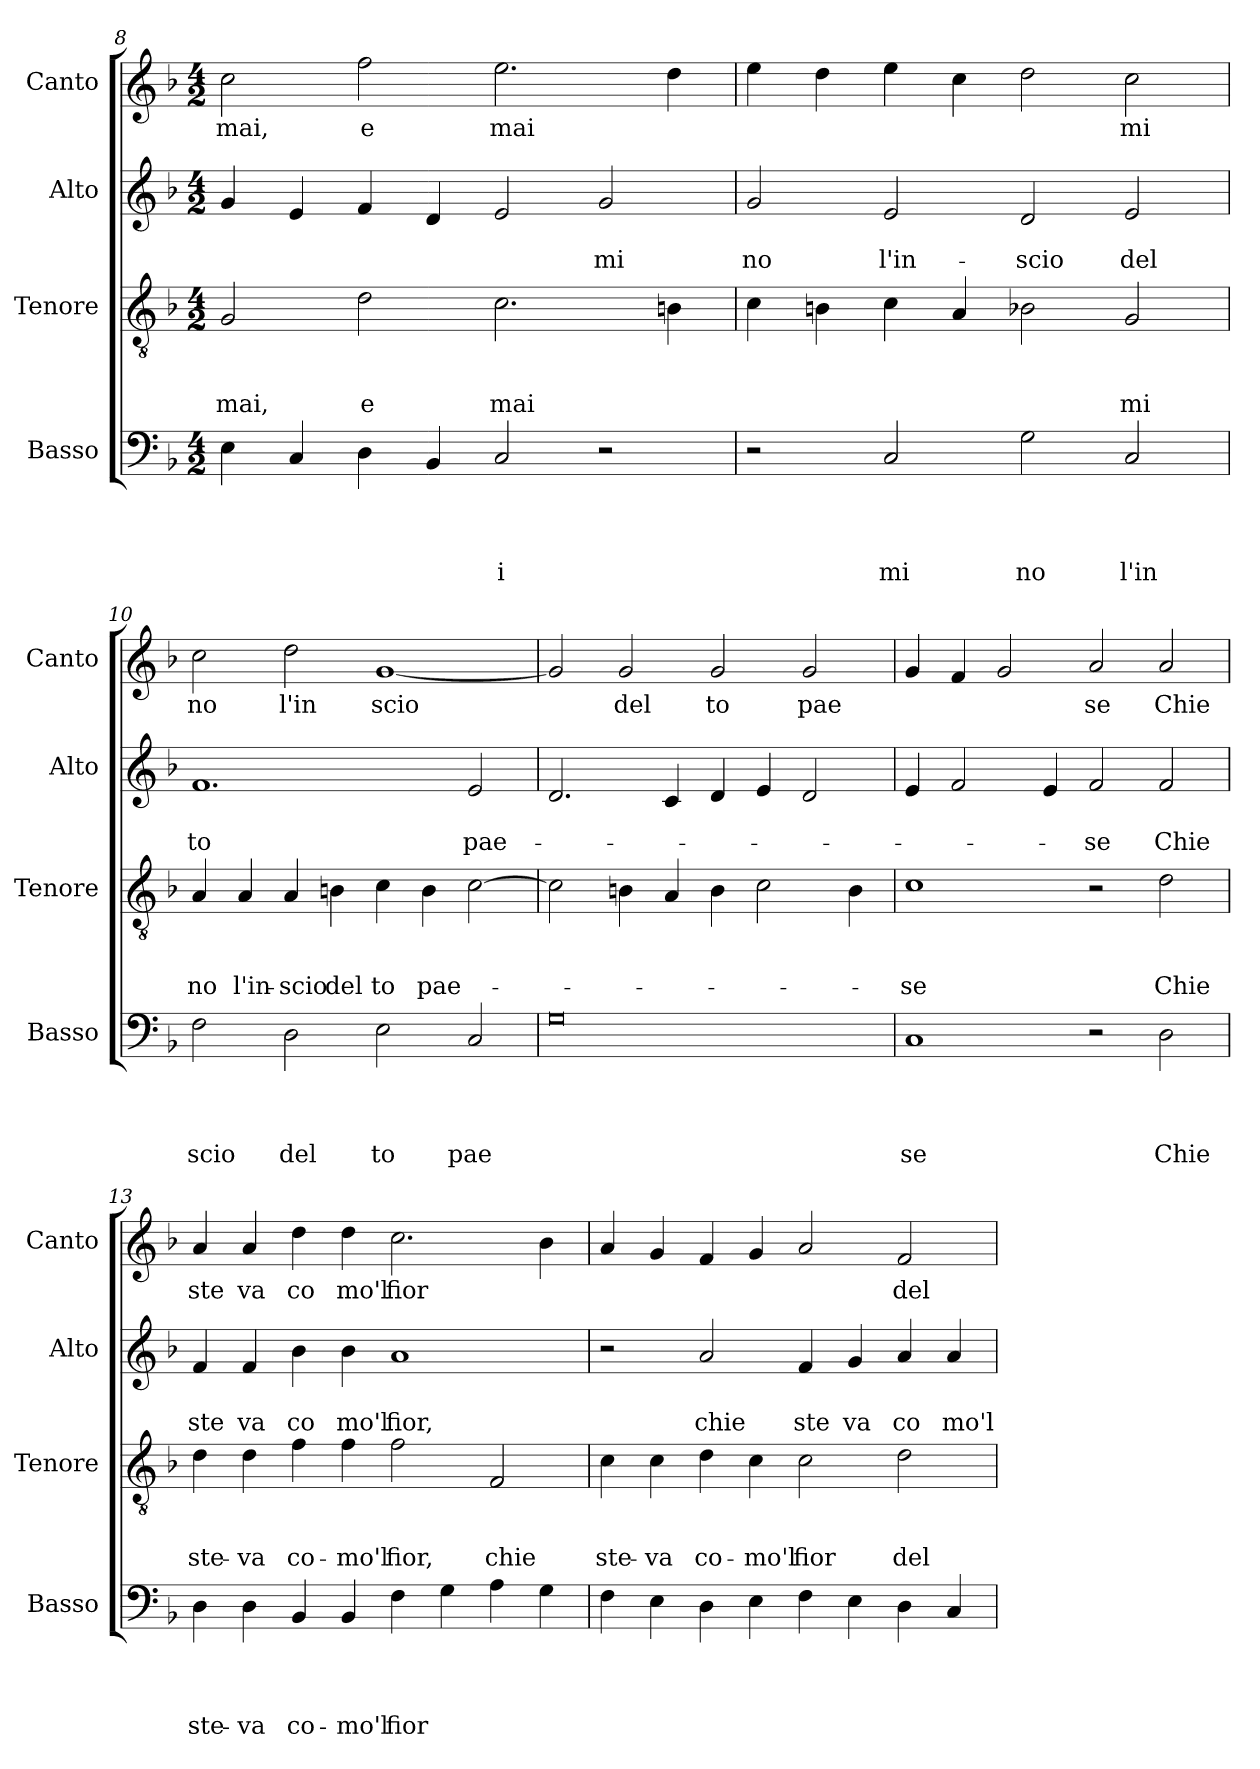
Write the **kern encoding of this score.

**kern	**text	**text	**text	**text	**kern	**text	**text	**text	**kern	**text	**text	**kern	**text
*part4	*part4	*part4	*part4	*part4	*part3	*part3	*part3	*part3	*part2	*part2	*part2	*part1	*part1
*staff4	*staff4	*staff4	*staff4	*staff4	*staff3	*staff3	*staff3	*staff3	*staff2	*staff2	*staff2	*staff1	*staff1
*I"Basso	*	*	*	*	*I"Tenore	*	*	*	*I"Alto	*	*	*I"Canto	*
*I'Basso	*	*	*	*	*I'Tenore	*	*	*	*I'Alto	*	*	*I'Canto	*
*clefF4	*	*	*	*	*clefGv2	*	*	*	*clefG2	*	*	*clefG2	*
*k[b-]	*	*	*	*	*k[b-]	*	*	*	*k[b-]	*	*	*k[b-]	*
*F:	*	*	*	*	*F:	*	*	*	*F:	*	*	*F:	*
*M4/2	*	*	*	*	*M4/2	*	*	*	*M4/2	*	*	*M4/2	*
=8	=8	=8	=8	=8	=8	=8	=8	=8	=8	=8	=8	=8	=8
!	!	!	!	!	!	!	!	!LO:LY:b	!	!	!	!	!LO:LY:b
4E\	.	.	.	.	2G/	.	.	mai,	4g/	.	.	2cc\	mai,
4C/	.	.	.	.	.	.	.	.	4e/	.	.	.	.
!	!	!	!	!	!	!	!	!LO:LY:b	!	!	!	!	!LO:LY:b
4D\	.	.	.	.	2d\	.	.	e	4f/	.	.	2ff\	e
4BB-/	.	.	.	.	.	.	.	.	4d/	.	.	.	.
!	!	!	!	!LO:LY:b	!	!	!	!LO:LY:b	!	!	!	!	!LO:LY:b
2C/	.	.	.	i	2.c\	.	.	mai	2e/	.	.	2.ee\	mai
!	!	!	!	!	!	!	!	!	!	!	!LO:LY:b	!	!
2r	.	.	.	.	.	.	.	.	2g/	.	mi	.	.
.	.	.	.	.	4Bn\	.	.	.	.	.	.	4dd\	.
=9	=9	=9	=9	=9	=9	=9	=9	=9	=9	=9	=9	=9	=9
!	!	!	!	!	!	!	!	!	!	!	!LO:LY:b	!	!
2r	.	.	.	.	4c\	.	.	.	2g/	.	no	4ee\	.
.	.	.	.	.	4Bn\	.	.	.	.	.	.	4dd\	.
!	!	!	!	!LO:LY:b	!	!	!	!	!	!	!LO:LY:b	!	!
2C/	.	.	.	mi	4c\	.	.	.	2e/	.	l'in-	4ee\	.
.	.	.	.	.	4A/	.	.	.	.	.	.	4cc\	.
!	!	!	!	!LO:LY:b	!	!	!	!	!	!	!LO:LY:b	!	!
2G\	.	.	.	no	2B-X\	.	.	.	2d/	.	-scio	2dd\	.
!	!	!	!	!LO:LY:b	!	!	!	!LO:LY:b	!	!	!LO:LY:b	!	!LO:LY:b
2C/	.	.	.	l'in	2G/	.	.	mi	2e/	.	del	2cc\	mi
=10	=10	=10	=10	=10	=10	=10	=10	=10	=10	=10	=10	=10	=10
!	!	!	!	!LO:LY:b	!	!	!	!LO:LY:b	!	!	!LO:LY:b	!	!LO:LY:b
2F\	.	.	.	scio	4A/	.	.	no	1.f	.	to	2cc\	no
!	!	!	!	!	!	!	!	!LO:LY:b	!	!	!	!	!
.	.	.	.	.	4A/	.	.	l'in-	.	.	.	.	.
!	!	!	!	!LO:LY:b	!	!	!	!LO:LY:b	!	!	!	!	!LO:LY:b
2D\	.	.	.	del	4A/	.	.	-scio	.	.	.	2dd\	l'in
!	!	!	!	!	!	!	!	!LO:LY:b	!	!	!	!	!
.	.	.	.	.	4Bn\	.	.	del	.	.	.	.	.
!	!	!	!	!LO:LY:b	!	!	!	!LO:LY:b	!	!	!	!	!LO:LY:b
2E\	.	.	.	to	4c\	.	.	to	.	.	.	[<1g	scio
!	!	!	!	!	!	!	!	!LO:LY:b	!	!	!	!	!
.	.	.	.	.	4B\	.	.	pae-	.	.	.	.	.
!	!	!	!	!LO:LY:b	!	!	!	!	!	!	!LO:LY:b	!	!
2C/	.	.	.	pae	[>2c\	.	.	.	2e/	.	pae-	.	.
=11	=11	=11	=11	=11	=11	=11	=11	=11	=11	=11	=11	=11	=11
0G	.	.	.	.	2c\]	.	.	.	2.d/	.	.	2g/]	.
!	!	!	!	!	!	!	!	!	!	!	!	!	!LO:LY:b
.	.	.	.	.	4Bn\	.	.	.	.	.	.	2g/	del
.	.	.	.	.	4A/	.	.	.	4c/	.	.	.	.
!	!	!	!	!	!	!	!	!	!	!	!	!	!LO:LY:b
.	.	.	.	.	4B\	.	.	.	4d/	.	.	2g/	to
.	.	.	.	.	2c\	.	.	.	4e/	.	.	.	.
!	!	!	!	!	!	!	!	!	!	!	!	!	!LO:LY:b
.	.	.	.	.	.	.	.	.	2d/	.	.	2g/	pae
.	.	.	.	.	4B\	.	.	.	.	.	.	.	.
!!LO:LB:g=z
=12	=12	=12	=12	=12	=12	=12	=12	=12	=12	=12	=12	=12	=12
!	!	!	!	!LO:LY:b	!	!	!	!LO:LY:b	!	!	!	!	!
1C	.	.	.	se	1c	.	.	-se	4e/	.	.	4g/	.
.	.	.	.	.	.	.	.	.	2f/	.	.	4f/	.
.	.	.	.	.	.	.	.	.	.	.	.	2g/	.
.	.	.	.	.	.	.	.	.	4e/	.	.	.	.
!	!	!	!	!	!	!	!	!	!	!	!LO:LY:b	!	!LO:LY:b
2r	.	.	.	.	2r	.	.	.	2f/	.	-se	2a/	se
!	!	!	!	!LO:LY:b	!	!	!	!LO:LY:b	!	!	!LO:LY:b	!	!LO:LY:b
2D\	.	.	.	Chie	2d\	.	.	Chie	2f/	.	Chie	2a/	Chie
=13	=13	=13	=13	=13	=13	=13	=13	=13	=13	=13	=13	=13	=13
!	!	!	!	!LO:LY:b	!	!	!	!LO:LY:b	!	!	!LO:LY:b	!	!LO:LY:b
4D\	.	.	.	ste-	4d\	.	.	ste-	4f/	.	ste	4a/	ste
!	!	!	!	!LO:LY:b	!	!	!	!LO:LY:b	!	!	!LO:LY:b	!	!LO:LY:b
4D\	.	.	.	-va	4d\	.	.	-va	4f/	.	va	4a/	va
!	!	!	!	!LO:LY:b	!	!	!	!LO:LY:b	!	!	!LO:LY:b	!	!LO:LY:b
4BB-/	.	.	.	co-	4f\	.	.	co-	4b-\	.	co	4dd\	co
!	!	!	!	!LO:LY:b	!	!	!	!LO:LY:b	!	!	!LO:LY:b	!	!LO:LY:b
4BB-/	.	.	.	-mo'l	4f\	.	.	-mo'l	4b-\	.	mo'l	4dd\	mo'l
!	!	!	!	!LO:LY:b	!	!	!	!LO:LY:b	!	!	!LO:LY:b	!	!LO:LY:b
4F\	.	.	.	fior	2f\	.	.	fior,	1a	.	fior,	2.cc\	fior
4G\	.	.	.	.	.	.	.	.	.	.	.	.	.
!	!	!	!	!	!	!	!	!LO:LY:b	!	!	!	!	!
4A\	.	.	.	.	2F/	.	.	chie	.	.	.	.	.
4G\	.	.	.	.	.	.	.	.	.	.	.	4b-\	.
=14	=14	=14	=14	=14	=14	=14	=14	=14	=14	=14	=14	=14	=14
!	!	!	!	!	!	!	!	!LO:LY:b	!	!	!	!	!
4F\	.	.	.	.	4c\	.	.	ste-	2r	.	.	4a/	.
!	!	!	!	!	!	!	!	!LO:LY:b	!	!	!	!	!
4E\	.	.	.	.	4c\	.	.	-va	.	.	.	4g/	.
!	!	!	!	!	!	!	!	!LO:LY:b	!	!	!LO:LY:b	!	!
4D\	.	.	.	.	4d\	.	.	co-	2a/	.	chie	4f/	.
!	!	!	!	!	!	!	!	!LO:LY:b	!	!	!	!	!
4E\	.	.	.	.	4c\	.	.	-mo'l	.	.	.	4g/	.
!	!	!	!	!	!	!	!	!LO:LY:b	!	!	!LO:LY:b	!	!
4F\	.	.	.	.	2c\	.	.	fior	4f/	.	ste	2a/	.
!	!	!	!	!	!	!	!	!	!	!	!LO:LY:b	!	!
4E\	.	.	.	.	.	.	.	.	4g/	.	va	.	.
!	!	!	!	!	!	!	!	!LO:LY:b	!	!	!LO:LY:b	!	!LO:LY:b
4D\	.	.	.	.	2d\	.	.	del	4a/	.	co	2f/	del
!	!	!	!	!	!	!	!	!	!	!	!LO:LY:b	!	!
4C/	.	.	.	.	.	.	.	.	4a/	.	mo'l	.	.
=	=	=	=	=	=	=	=	=	=	=	=	=	=
*-	*-	*-	*-	*-	*-	*-	*-	*-	*-	*-	*-	*-	*-
